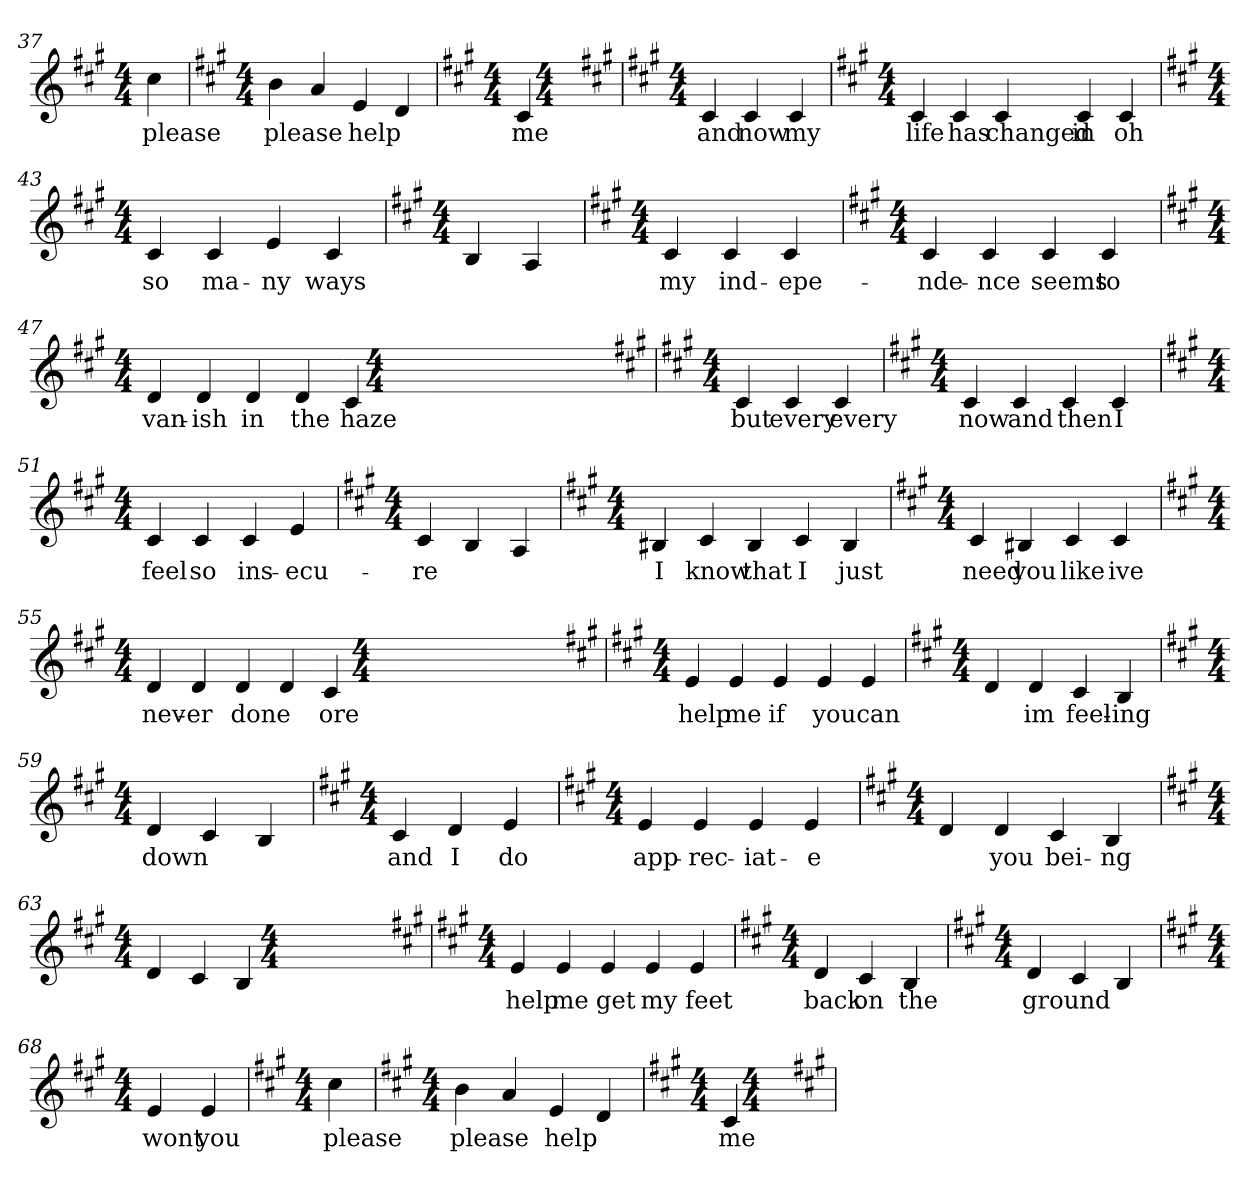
**kern	**text
*part1	*part1
*staff1	*staff1
*k[f#c#g#]	*
*A:	*
*M4/4	*
=37	=37
4cc#	please
=38	=38
*k[f#c#g#]	*
*A:	*
*M4/4	*
4b	please
4a	_
4e	help
4d	_
=39	=39
*k[f#c#g#]	*
*A:	*
*M4/4	*
4c#	me
*k[f#c#g#]	*
*A:	*
*M4/4	*
=41	=41
*k[f#c#g#]	*
*A:	*
*M4/4	*
4c#	and
4c#	now
4c#	my
=42	=42
*k[f#c#g#]	*
*A:	*
*M4/4	*
4c#	life
4c#	has
4c#	changed
4c#	in
4c#	oh
=43	=43
*k[f#c#g#]	*
*A:	*
*M4/4	*
4c#	so
4c#	ma-
4e	-ny
4c#	ways
=44	=44
*k[f#c#g#]	*
*A:	*
*M4/4	*
4B	_
4A	_
=45	=45
*k[f#c#g#]	*
*A:	*
*M4/4	*
4c#	my
4c#	ind-
4c#	-epe-
=46	=46
*k[f#c#g#]	*
*A:	*
*M4/4	*
4c#	-nde-
4c#	-nce
4c#	seems
4c#	to
=47	=47
*k[f#c#g#]	*
*A:	*
*M4/4	*
4d	van-
4d	-ish
4d	in
4d	the
4c#	haze
*k[f#c#g#]	*
*A:	*
*M4/4	*
=49	=49
*k[f#c#g#]	*
*A:	*
*M4/4	*
4c#	but
4c#	every
4c#	every
=50	=50
*k[f#c#g#]	*
*A:	*
*M4/4	*
4c#	now
4c#	and
4c#	then
4c#	I
=51	=51
*k[f#c#g#]	*
*A:	*
*M4/4	*
4c#	feel
4c#	so
4c#	ins-
4e	-ecu-
=52	=52
*k[f#c#g#]	*
*A:	*
*M4/4	*
4c#	-re
4B	_
4A	_
=53	=53
*k[f#c#g#]	*
*A:	*
*M4/4	*
4B#X	I
4c#	know
4B#	that
4c#	I
4B#	just
=54	=54
*k[f#c#g#]	*
*A:	*
*M4/4	*
4c#	need
4B#X	you
4c#	like
4c#	ive
=55	=55
*k[f#c#g#]	*
*A:	*
*M4/4	*
4d	nev-
4d	-er
4d	done
4d	_
4c#	-ore
*k[f#c#g#]	*
*A:	*
*M4/4	*
=57	=57
*k[f#c#g#]	*
*A:	*
*M4/4	*
4e	help
4e	me
4e	if
4e	you
4e	can
=58	=58
*k[f#c#g#]	*
*A:	*
*M4/4	*
4d	_
4d	im
4c#	feel-
4B	-ing
=59	=59
*k[f#c#g#]	*
*A:	*
*M4/4	*
4d	down
4c#	_
4B	_
=60	=60
*k[f#c#g#]	*
*A:	*
*M4/4	*
4c#	and
4d	I
4e	do
=61	=61
*k[f#c#g#]	*
*A:	*
*M4/4	*
4e	app-
4e	-rec-
4e	-iat-
4e	-e
=62	=62
*k[f#c#g#]	*
*A:	*
*M4/4	*
4d	_
4d	you
4c#	bei-
4B	-ng
=63	=63
*k[f#c#g#]	*
*A:	*
*M4/4	*
4d	_
4c#	_
4B	_
*k[f#c#g#]	*
*A:	*
*M4/4	*
=65	=65
*k[f#c#g#]	*
*A:	*
*M4/4	*
4e	help
4e	me
4e	get
4e	my
4e	feet
=66	=66
*k[f#c#g#]	*
*A:	*
*M4/4	*
4d	back
4c#	on
4B	the
=67	=67
*k[f#c#g#]	*
*A:	*
*M4/4	*
4d	ground
4c#	_
4B	_
=68	=68
*k[f#c#g#]	*
*A:	*
*M4/4	*
4e	wont
4e	you
=69	=69
*k[f#c#g#]	*
*A:	*
*M4/4	*
4cc#	please
=70	=70
*k[f#c#g#]	*
*A:	*
*M4/4	*
4b	please
4a	_
4e	help
4d	_
=71	=71
*k[f#c#g#]	*
*A:	*
*M4/4	*
4c#	me
*k[f#c#g#]	*
*A:	*
*M4/4	*
=	=
*-	*-
